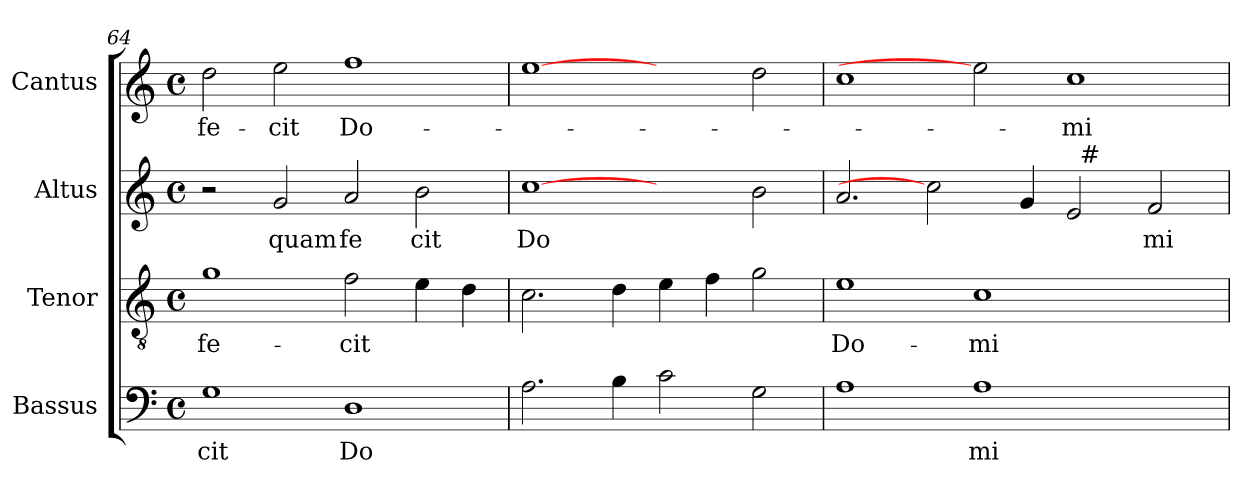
**kern	**text	**kern	**text	**kern	**text	**kern	**text
*part4	*part4	*part3	*part3	*part2	*part2	*part1	*part1
*staff4	*staff4	*staff3	*staff3	*staff2	*staff2	*staff1	*staff1
*I"Bassus	*	*I"Tenor	*	*I"Altus	*	*I"Cantus	*
*clefF4	*	*clefGv2	*	*clefG2	*	*clefG2	*
*	*	*k[]	*	*k[]	*	*k[]	*
*	*	*C:	*	*C:	*	*C:	*
*M4/4	*	*M4/4	*	*M4/4	*	*M4/4	*
*met(c)	*	*met(c)	*	*met(c)	*	*met(c)	*
=64	=64	=64	=64	=64	=64	=64	=64
!	!LO:LY:b:cj	!	!LO:LY:b:cj	!	!	!	!LO:LY:b:cj
1G	cit	1g	fe-	2r	.	2dd\	fe-
!	!	!	!	!	!LO:LY:b:cj	!	!LO:LY:b:cj
.	.	.	.	2g/	quam	2ee\	-cit
!	!LO:LY:b:cj	!	!LO:LY:b:cj	!	!LO:LY:b:cj	!	!LO:LY:b:cj
1D	Do	2f\	-cit	2a/	fe	1ff	Do-
!	!	!	!	!	!LO:LY:b:cj	!	!
.	.	4e\	.	2b\	cit	.	.
.	.	4d\	.	.	.	.	.
=65	=65	=65	=65	=65	=65	=65	=65
!	!	!	!	!	!LO:LY:b:cj	!	!
2.A\	.	2.c\	.	[1cc	Do	[1ee	.
4B\	.	4d\	.	.	.	.	.
2c\	.	4e\	.	2ryy	.	2ryy	.
.	.	4f\	.	.	.	.	.
2G\	.	2g\	.	2b\	.	2dd\	.
=66	=66	=66	=66	=66	=66	=66	=66
!	!	!	!LO:LY:b:cj	!	!	!	!
*	*	*	*	*^	*	*	*
1A	.	1e	Do-	2.a/	1ryy	.	1cc	.
.	.	.	.	2cc]	.	.	.	.
!	!LO:LY:b:cj	!	!LO:LY:b:cj	!	!	!	!	!
1A	mi	1c	-mi-	.	2ryy	.	2ee]	.
.	.	.	.	4g/	.	.	.	.
!	!	!	!	!	!	!	!	!LO:LY:b:cj
.	.	.	.	2e/	32ryy	.	1cc	-mi-
!	!	!	!	!	!LO:TX:a:t=#	!	!	!
.	.	.	.	.	2ryy	.	.	.
!	!	!	!	!	!	!LO:LY:b:cj	!	!
2ryy	.	2ryy	.	2f/	.	mi	.	.
.	.	.	.	.	4...ryy	.	.	.
*	*	*	*	*v	*v	*	*	*
=	=	=	=	=	=	=	=
*-	*-	*-	*-	*-	*-	*-	*-
